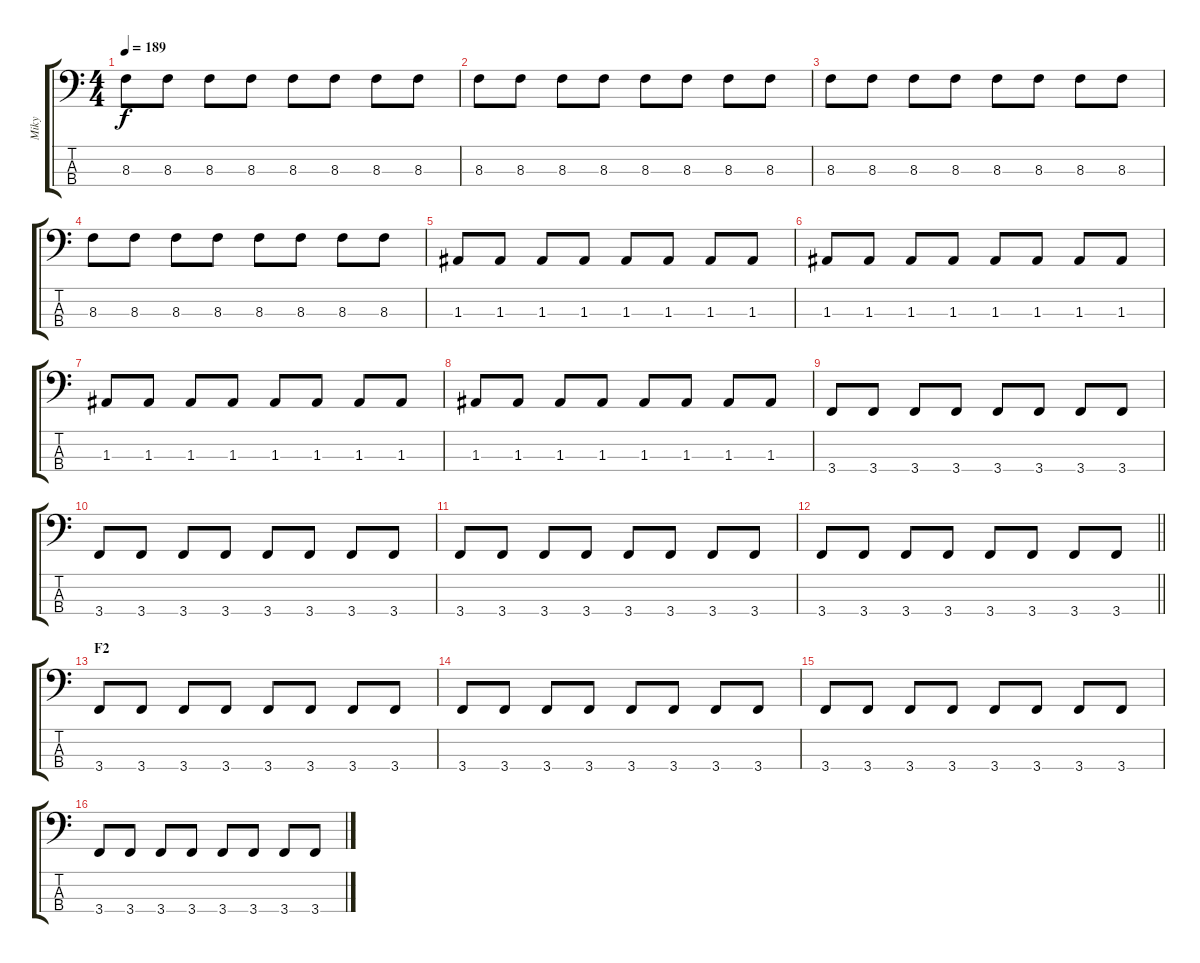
\track ("Miky" "Miky") {instrument electricbasspick}
\staff {score tabs}
\tuning (G2 D2 A1 D1) {hide}
\ts (4 4)
\tempo 189
\clef f4
\ks c
8.3.8{dy f} 8.3.8 8.3.8 8.3.8 8.3.8 8.3.8 8.3.8 8.3.8 |
8.3.8 8.3.8 8.3.8 8.3.8 8.3.8 8.3.8 8.3.8 8.3.8 |
8.3.8 8.3.8 8.3.8 8.3.8 8.3.8 8.3.8 8.3.8 8.3.8 |
8.3.8 8.3.8 8.3.8 8.3.8 8.3.8 8.3.8 8.3.8 8.3.8 |
1.3.8 1.3.8 1.3.8 1.3.8 1.3.8 1.3.8 1.3.8 1.3.8 |
1.3.8 1.3.8 1.3.8 1.3.8 1.3.8 1.3.8 1.3.8 1.3.8 |
1.3.8 1.3.8 1.3.8 1.3.8 1.3.8 1.3.8 1.3.8 1.3.8 |
1.3.8 1.3.8 1.3.8 1.3.8 1.3.8 1.3.8 1.3.8 1.3.8 |
3.4.8 3.4.8 3.4.8 3.4.8 3.4.8 3.4.8 3.4.8 3.4.8 |
3.4.8 3.4.8 3.4.8 3.4.8 3.4.8 3.4.8 3.4.8 3.4.8 |
3.4.8 3.4.8 3.4.8 3.4.8 3.4.8 3.4.8 3.4.8 3.4.8 |
\barLineRight lightlight
3.4.8 3.4.8 3.4.8 3.4.8 3.4.8 3.4.8 3.4.8 3.4.8 |
\section ("" "F2")
3.4.8 3.4.8 3.4.8 3.4.8 3.4.8 3.4.8 3.4.8 3.4.8 |
3.4.8 3.4.8 3.4.8 3.4.8 3.4.8 3.4.8 3.4.8 3.4.8 |
3.4.8 3.4.8 3.4.8 3.4.8 3.4.8 3.4.8 3.4.8 3.4.8 |
3.4.8 3.4.8 3.4.8 3.4.8 3.4.8 3.4.8 3.4.8 3.4.8
